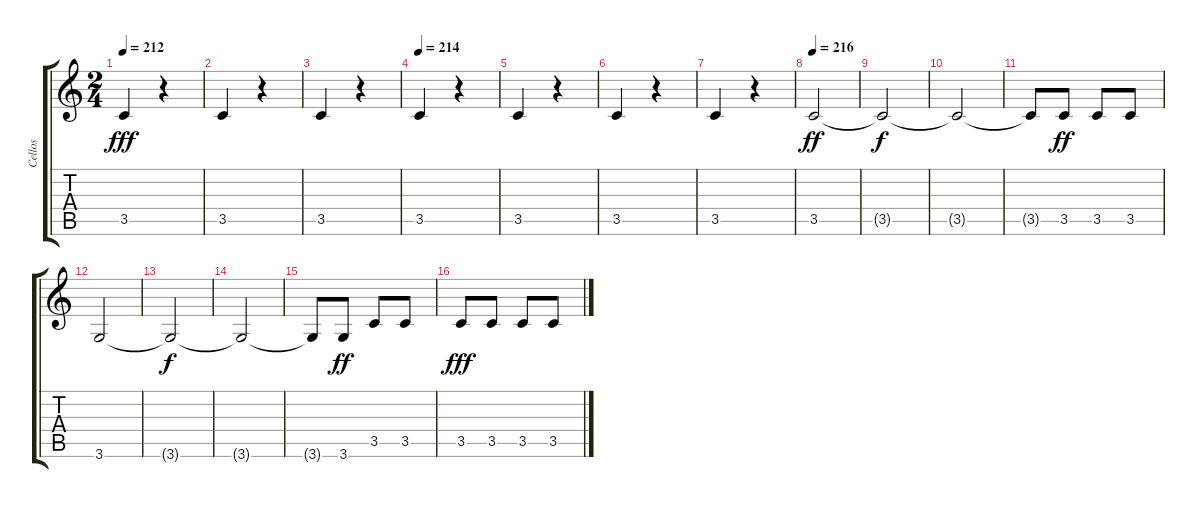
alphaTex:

\track ("Cellos" "Cellos") {instrument contrabass}
\staff {score tabs}
\tuning (E4 B3 G3 D3 A2 E2) {hide}
\ts (2 4)
\tempo 212
\clef g2
\ks c
3.5.4{dy fff} r.4 |
3.5.4 r.4 |
3.5.4 r.4 |
\tempo 214
3.5.4 r.4 |
3.5.4 r.4 |
3.5.4 r.4 |
3.5.4 r.4 |
\tempo 216
3.5.2{dy ff} |
3.5{t}.2{dy f} |
3.5{t}.2 |
3.5{t}.8 3.5.8{dy ff} 3.5.8 3.5.8 |
3.6.2 |
3.6{t}.2{dy f} |
3.6{t}.2 |
3.6{t}.8 3.6.8{dy ff} 3.5.8 3.5.8 |
3.5.8{dy fff} 3.5.8 3.5.8 3.5.8
